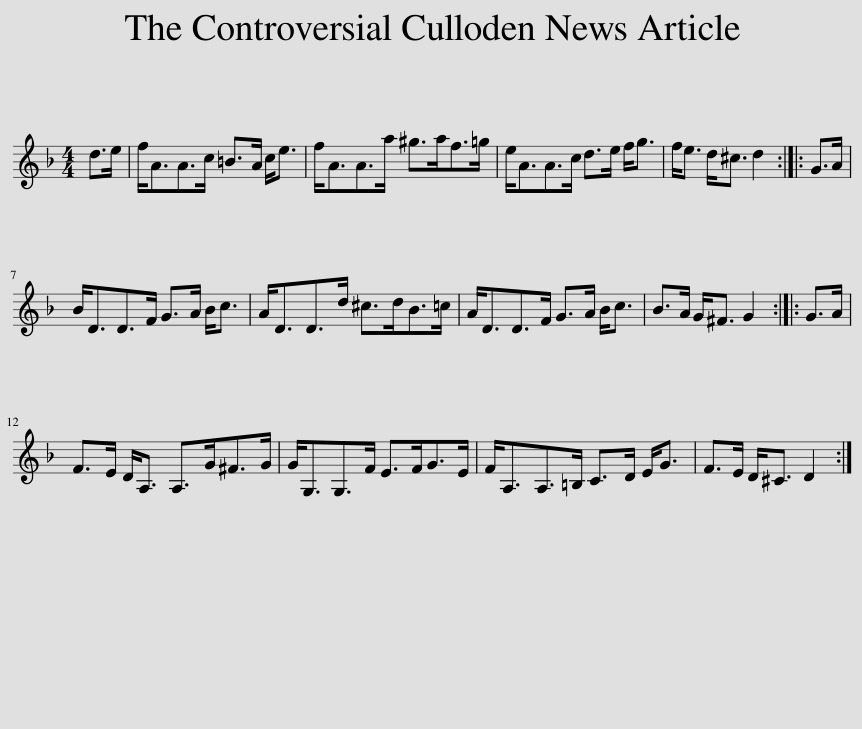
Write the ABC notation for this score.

X:1
L:1/8
M:4/4
I:linebreak $
K:Dmin
V:1 treble
V:1
 d>e | f<AA>c =B>A c<e | f<AA>a ^g>af>=g | e<AA>c d>e f<g | f<e d<^c d2 :: %5
 G>A |$ B<DD>F G>A B<c | A<DD>d ^c>dB>=c | A<DD>F G>A B<c | B>A G<^F G2 :: %10
 G>A |$ F>E D<A, A,>G^F>G | G<G,G,>F E>FG>E | F<A,A,>=B, C>D E<G | F>E D<^C D2 :| %15
